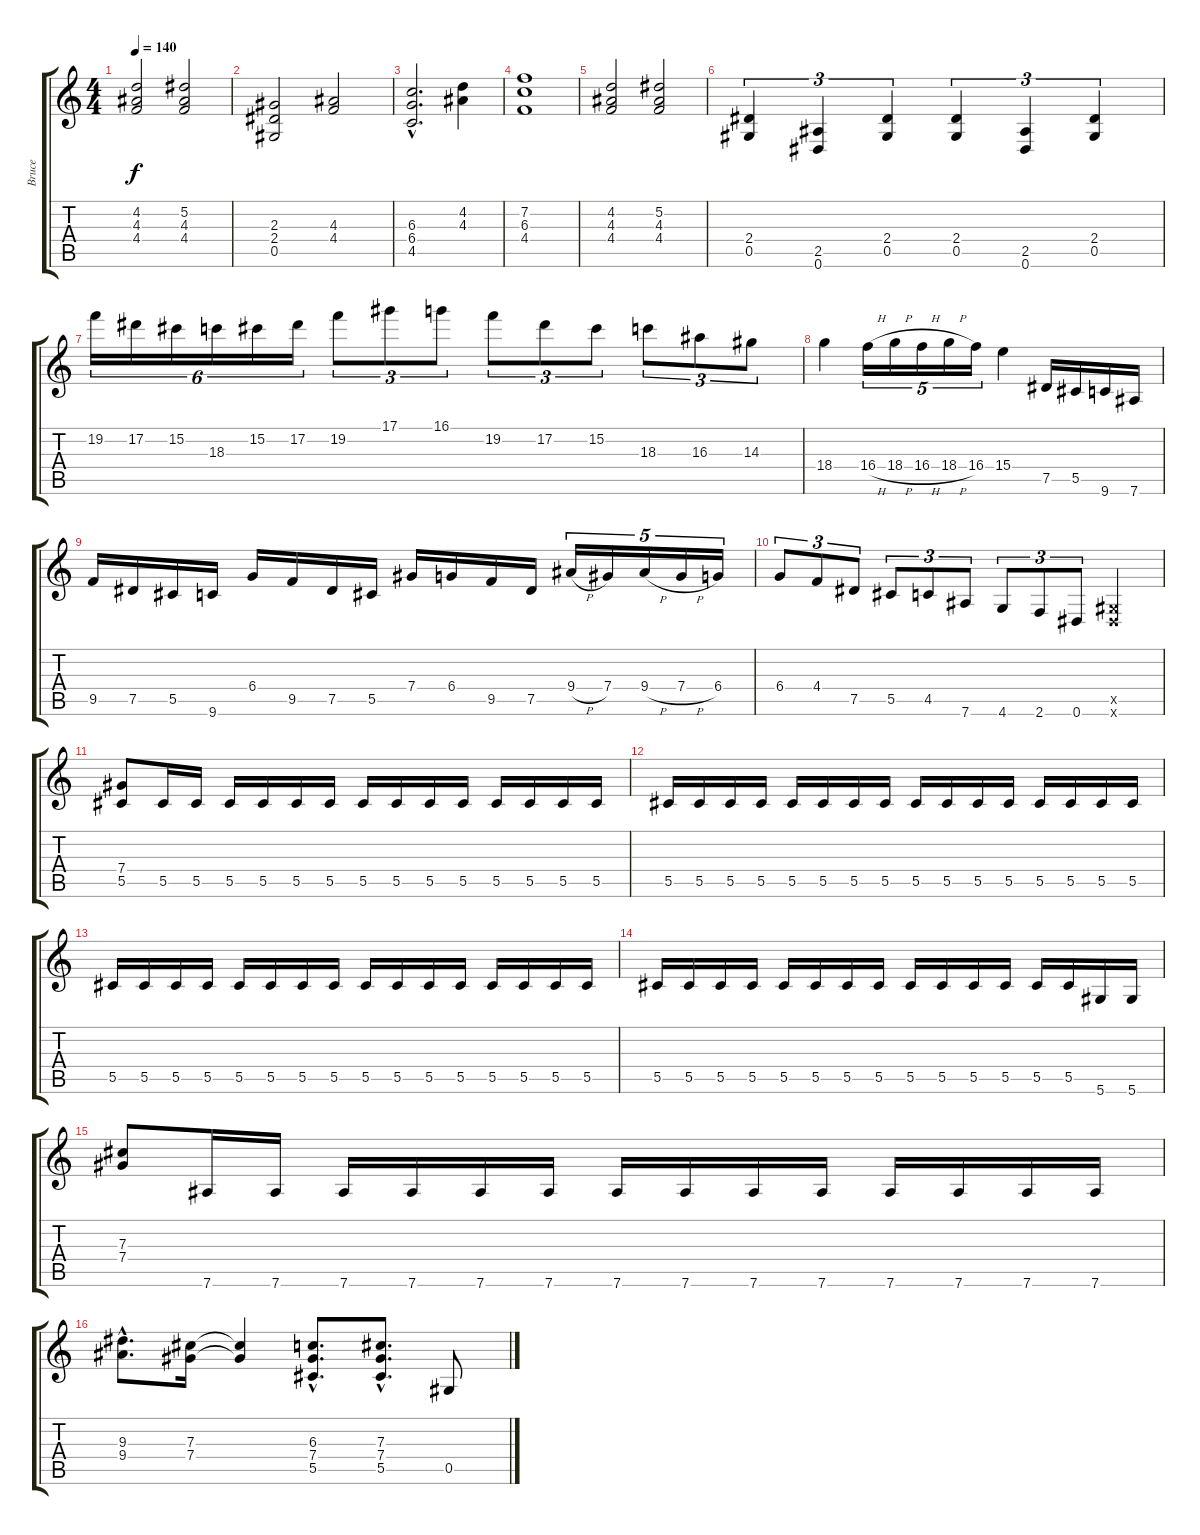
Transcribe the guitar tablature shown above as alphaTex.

\track ("Bruce" "Bruce") {instrument distortionguitar}
\staff {score tabs}
\tuning (Eb4 Bb3 Gb3 Db3 Ab2 Eb2) {hide}
\ts (4 4)
\tempo 140
\clef g2
\ks c
(4.2 4.3 4.4).2{dy f} (5.2 4.3 4.4).2 |
(2.3 2.4 0.5).2 (4.3 4.4).2 |
(6.3{hac} 6.4{hac} 4.5{hac}).2{d} (4.2 4.3).4 |
(7.2 6.3 4.4).1 |
(4.2 4.3 4.4).2 (5.2 4.3 4.4).2 |
(2.4 0.5).4{tu (3 2)} (2.5 0.6).4{tu (3 2)} (2.4 0.5).4{tu (3 2)} (2.4 0.5).4{tu (3 2)} (2.5 0.6).4{tu (3 2)} (2.4 0.5).4{tu (3 2)} |
19.2.16{tu (6 4)} 17.2.16{tu (6 4)} 15.2.16{tu (6 4)} 18.3.16{tu (6 4)} 15.2.16{tu (6 4)} 17.2.16{tu (6 4)} 19.2.8{tu (3 2)} 17.1.8{tu (3 2)} 16.1.8{tu (3 2)} 19.2.8{tu (3 2)} 17.2.8{tu (3 2)} 15.2.8{tu (3 2)} 18.3.8{tu (3 2)} 16.3.8{tu (3 2)} 14.3.8{tu (3 2)} |
18.4.4 16.4{h}.16{tu (5 4)} 18.4{h}.16{tu (5 4)} 16.4{h}.16{tu (5 4)} 18.4{h}.16{tu (5 4)} 16.4.16{tu (5 4)} 15.4.4 7.5.16 5.5.16 9.6.16 7.6.16 |
9.5.16 7.5.16 5.5.16 9.6.16 6.4.16 9.5.16 7.5.16 5.5.16 7.4.16 6.4.16 9.5.16 7.5.16 9.4{h}.16{tu (5 4)} 7.4.16{tu (5 4)} 9.4{h}.16{tu (5 4)} 7.4{h}.16{tu (5 4)} 6.4.16{tu (5 4)} |
6.4.8{tu (3 2)} 4.4.8{tu (3 2)} 7.5.8{tu (3 2)} 5.5.8{tu (3 2)} 4.5.8{tu (3 2)} 7.6.8{tu (3 2)} 4.6.8{tu (3 2)} 2.6.8{tu (3 2)} 0.6.8{tu (3 2)} (0.5{x} 0.6{x}).4 |
(7.4 5.5).8 5.5.16 5.5.16 5.5.16 5.5.16 5.5.16 5.5.16 5.5.16 5.5.16 5.5.16 5.5.16 5.5.16 5.5.16 5.5.16 5.5.16 |
5.5.16 5.5.16 5.5.16 5.5.16 5.5.16 5.5.16 5.5.16 5.5.16 5.5.16 5.5.16 5.5.16 5.5.16 5.5.16 5.5.16 5.5.16 5.5.16 |
5.5.16 5.5.16 5.5.16 5.5.16 5.5.16 5.5.16 5.5.16 5.5.16 5.5.16 5.5.16 5.5.16 5.5.16 5.5.16 5.5.16 5.5.16 5.5.16 |
5.5.16 5.5.16 5.5.16 5.5.16 5.5.16 5.5.16 5.5.16 5.5.16 5.5.16 5.5.16 5.5.16 5.5.16 5.5.16 5.5.16 5.6.16 5.6.16 |
(7.3 7.4).8 7.6.16 7.6.16 7.6.16 7.6.16 7.6.16 7.6.16 7.6.16 7.6.16 7.6.16 7.6.16 7.6.16 7.6.16 7.6.16 7.6.16 |
(9.3{hac} 9.4{hac}).8{d} (7.3 7.4).16 (7.3{t} 7.4{t}).4 (6.3{hac} 7.4{hac} 5.5{hac}).8{d} (7.3{hac} 7.4{hac} 5.5{hac}).8{d} 0.5.8
